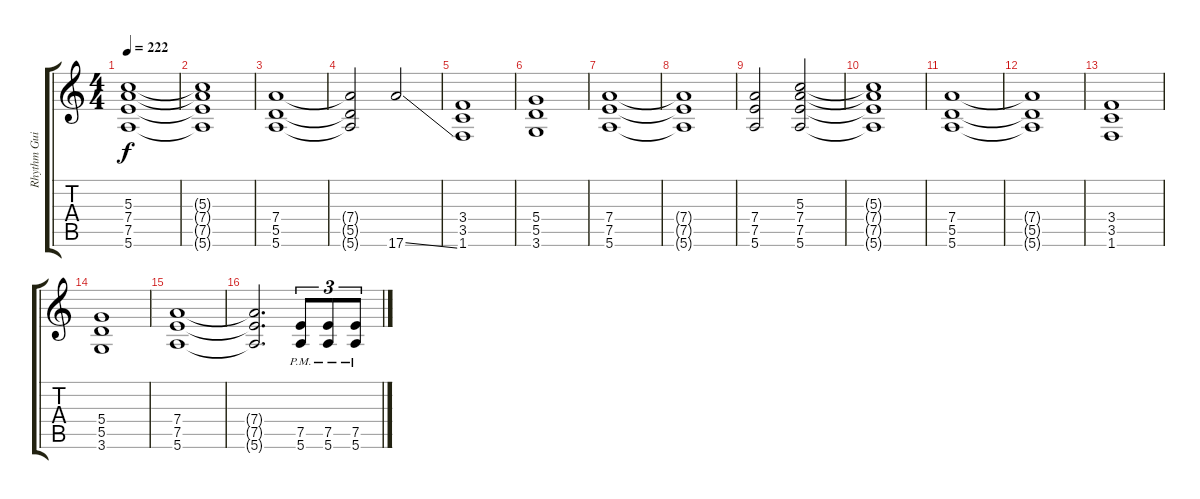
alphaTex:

\track ("Rhythm Guitar" "Rhythm Gui") {instrument distortionguitar}
\staff {score tabs}
\tuning (E4 B3 G3 D3 A2 E2) {hide}
\ts (4 4)
\tempo 222
\clef g2
\ks c
(5.3 7.4 7.5 5.6).1{dy f} |
(5.3{t} 7.4{t} 7.5{t} 5.6{t}).1 |
(7.4 5.5 5.6).1 |
(7.4{t} 5.5{t} 5.6{t}).2 17.6{ss}.2 |
(3.4 3.5 1.6).1 |
(5.4 5.5 3.6).1 |
(7.4 7.5 5.6).1 |
(7.4{t} 7.5{t} 5.6{t}).1 |
(7.4 7.5 5.6).2 (5.3 7.4 7.5 5.6).2 |
(5.3{t} 7.4{t} 7.5{t} 5.6{t}).1 |
(7.4 5.5 5.6).1 |
(7.4{t} 5.5{t} 5.6{t}).1 |
(3.4 3.5 1.6).1 |
(5.4 5.5 3.6).1 |
(7.4 7.5 5.6).1 |
(7.4{t} 7.5{t} 5.6{t}).2{d} (7.5{pm} 5.6{pm}).8{tu (3 2)} (7.5{pm} 5.6{pm}).8{tu (3 2)} (7.5{pm} 5.6{pm}).8{tu (3 2)}
